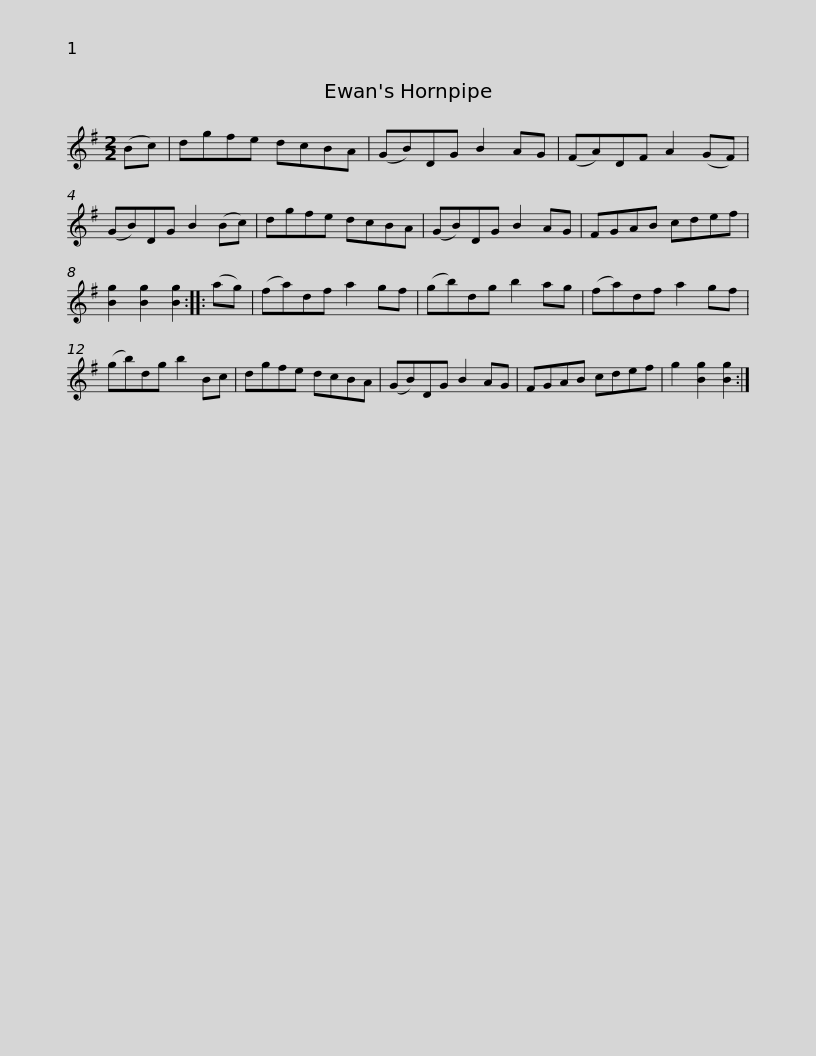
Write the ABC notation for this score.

X:1
L:1/8
M:2/2
I:linebreak $
K:G
V:1 treble
V:1
 (Bc) | dgfe dcBA | (GB)DG B2 AG | (FA)DF A2 (GF) | (GB)DG B2 (Bc) | %5
 dgfe dcBA |$ (GB)DG B2 AG | FGAB cdef | [Bg]2 [Bg]2 [Bg]2 :: (ag) | %10
 (fa)df a2 gf | (gb)dg b2 ag | (fa)df a2 gf |$ (gb)dg b2 Bc | dgfe dcBA | %15
 (GB)DG B2 AG | FGAB cdef | g2 [Bg]2 [Bg]2 :| %18
